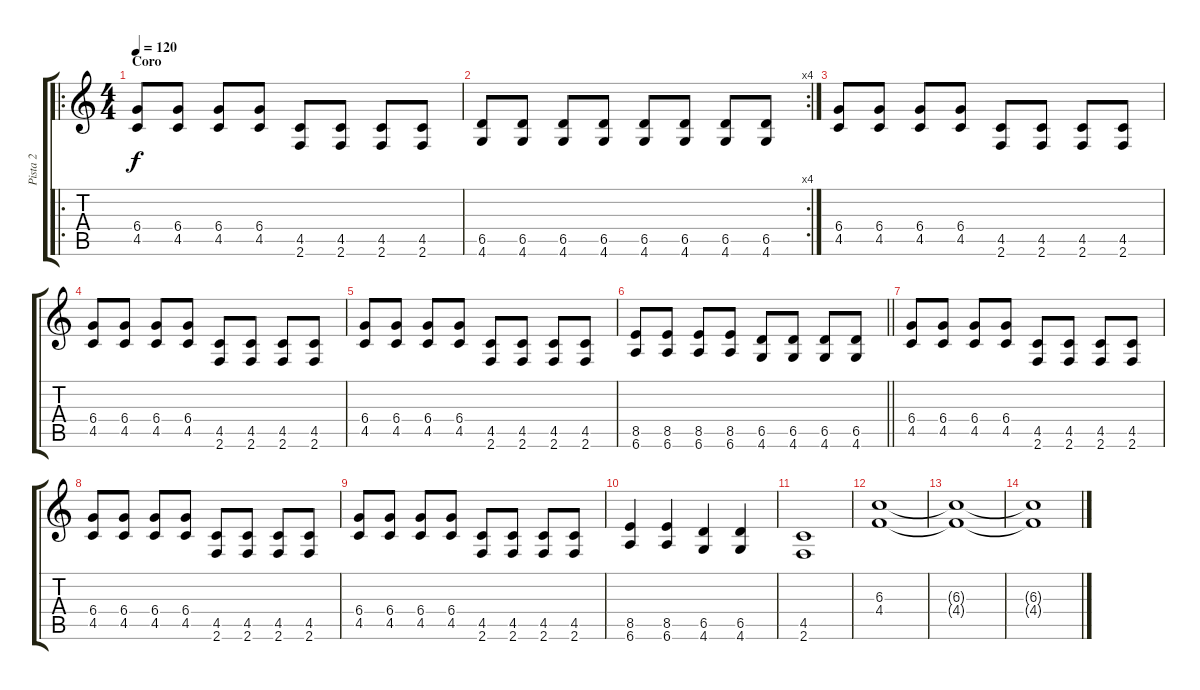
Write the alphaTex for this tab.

\track ("Pista 2" "Pista 2") {instrument distortionguitar}
\staff {score tabs}
\tuning (Eb4 Bb3 Gb3 Db3 Ab2 Eb2) {hide}
\ro
\ts (4 4)
\section ("" "Coro")
\tempo 120
\clef g2
\ks c
(6.4 4.5).8{dy f instrument distortionguitar} (6.4 4.5).8 (6.4 4.5).8 (6.4 4.5).8 (4.5 2.6).8 (4.5 2.6).8 (4.5 2.6).8 (4.5 2.6).8 |
\rc 4
(6.5 4.6).8 (6.5 4.6).8 (6.5 4.6).8 (6.5 4.6).8 (6.5 4.6).8 (6.5 4.6).8 (6.5 4.6).8 (6.5 4.6).8 |
(6.4 4.5).8 (6.4 4.5).8 (6.4 4.5).8 (6.4 4.5).8 (4.5 2.6).8 (4.5 2.6).8 (4.5 2.6).8 (4.5 2.6).8 |
(6.4 4.5).8 (6.4 4.5).8 (6.4 4.5).8 (6.4 4.5).8 (4.5 2.6).8 (4.5 2.6).8 (4.5 2.6).8 (4.5 2.6).8 |
(6.4 4.5).8 (6.4 4.5).8 (6.4 4.5).8 (6.4 4.5).8 (4.5 2.6).8 (4.5 2.6).8 (4.5 2.6).8 (4.5 2.6).8 |
\barLineRight lightlight
(8.5 6.6).8 (8.5 6.6).8 (8.5 6.6).8 (8.5 6.6).8 (6.5 4.6).8 (6.5 4.6).8 (6.5 4.6).8 (6.5 4.6).8 |
(6.4 4.5).8 (6.4 4.5).8 (6.4 4.5).8 (6.4 4.5).8 (4.5 2.6).8 (4.5 2.6).8 (4.5 2.6).8 (4.5 2.6).8 |
(6.4 4.5).8 (6.4 4.5).8 (6.4 4.5).8 (6.4 4.5).8 (4.5 2.6).8 (4.5 2.6).8 (4.5 2.6).8 (4.5 2.6).8 |
(6.4 4.5).8 (6.4 4.5).8 (6.4 4.5).8 (6.4 4.5).8 (4.5 2.6).8 (4.5 2.6).8 (4.5 2.6).8 (4.5 2.6).8 |
(8.5 6.6).4 (8.5 6.6).4 (6.5 4.6).4 (6.5 4.6).4 |
(4.5 2.6).1 |
(6.3 4.4).1 |
(6.3{t} 4.4{t}).1 |
(6.3{t} 4.4{t}).1
